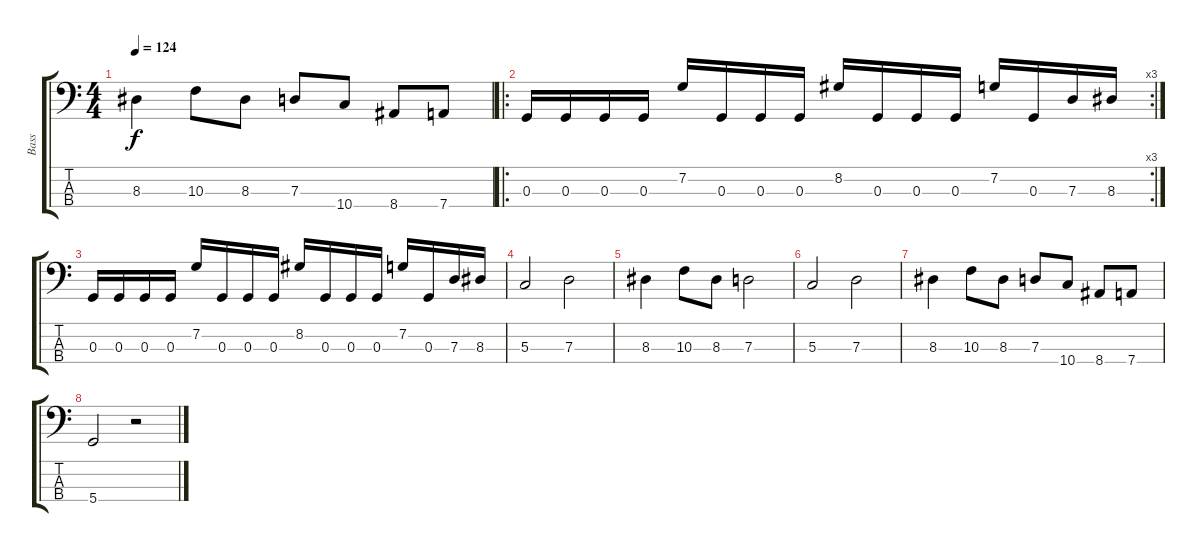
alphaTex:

\track ("Bass" "Bass") {instrument electricbasspick}
\staff {score tabs}
\tuning (F2 C2 G1 D1) {hide}
\ts (4 4)
\tempo 124
\clef f4
\ks c
8.3.4{dy f} 10.3.8 8.3.8 7.3.8 10.4.8 8.4.8 7.4.8 |
\ro
\rc 3
0.3.16 0.3.16 0.3.16 0.3.16 7.2.16 0.3.16 0.3.16 0.3.16 8.2.16 0.3.16 0.3.16 0.3.16 7.2.16 0.3.16 7.3.16 8.3.16 |
0.3.16 0.3.16 0.3.16 0.3.16 7.2.16 0.3.16 0.3.16 0.3.16 8.2.16 0.3.16 0.3.16 0.3.16 7.2.16 0.3.16 7.3.16 8.3.16 |
5.3.2 7.3.2 |
8.3.4 10.3.8 8.3.8 7.3.2 |
5.3.2 7.3.2 |
8.3.4 10.3.8 8.3.8 7.3.8 10.4.8 8.4.8 7.4.8 |
5.4.2 r.2
